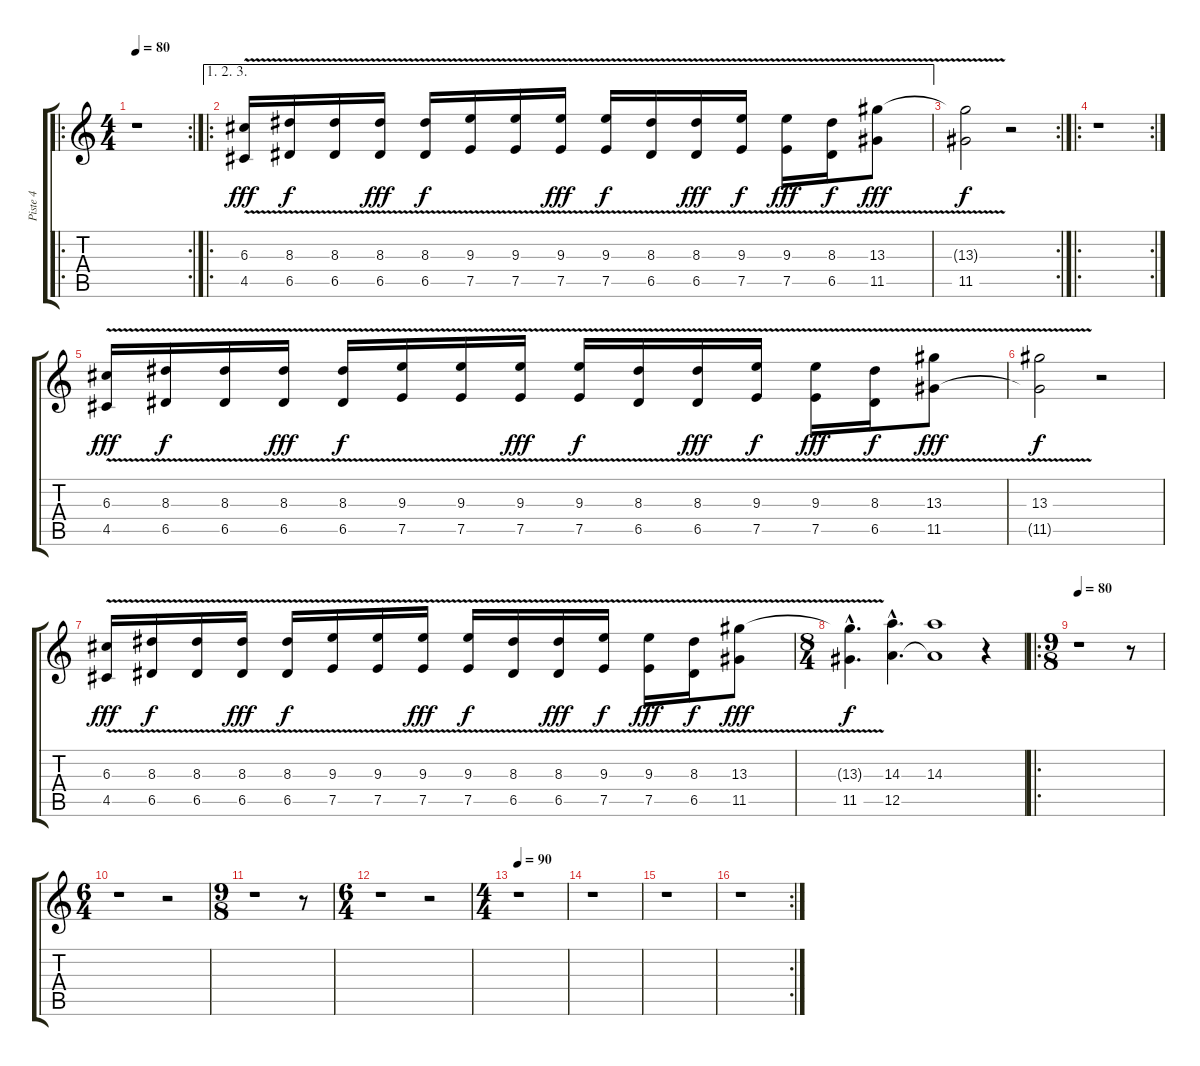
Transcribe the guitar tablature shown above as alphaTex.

\track ("Piste 4" "Piste 4") {instrument overdrivenguitar}
\staff {score tabs}
\tuning (E4 B3 G3 D3 A2 E2) {hide}
\ro
\rc 2
\ts (4 4)
\tempo 80
\tempo 90
\tempo 80
\clef g2
\ks c
r.1{dy fff instrument overdrivenguitar} |
\ae (1 2 3)
\ro
(6.3{v} 4.5{v}).16 (8.3{v} 6.5{v}).16{dy f} (8.3{v} 6.5{v}).16 (8.3{v} 6.5{v}).16{dy fff} (8.3{v} 6.5{v}).16{dy f} (9.3{v} 7.5{v}).16 (9.3{v} 7.5{v}).16 (9.3{v} 7.5{v}).16{dy fff} (9.3{v} 7.5{v}).16{dy f} (8.3{v} 6.5{v}).16 (8.3{v} 6.5{v}).16{dy fff} (9.3{v} 7.5{v}).16{dy f} (9.3{v} 7.5{v}).16{dy fff} (8.3{v} 6.5{v}).16{dy f} (13.3{v} 11.5{v}).8{dy fff} |
\rc 2
(13.3{t} 11.5).2{dy f} r.2 |
\ro
\rc 2
r.1 |
(6.3{v} 4.5{v}).16{dy fff} (8.3{v} 6.5{v}).16{dy f} (8.3{v} 6.5{v}).16 (8.3{v} 6.5{v}).16{dy fff} (8.3{v} 6.5{v}).16{dy f} (9.3{v} 7.5{v}).16 (9.3{v} 7.5{v}).16 (9.3{v} 7.5{v}).16{dy fff} (9.3{v} 7.5{v}).16{dy f} (8.3{v} 6.5{v}).16 (8.3{v} 6.5{v}).16{dy fff} (9.3{v} 7.5{v}).16{dy f} (9.3{v} 7.5{v}).16{dy fff} (8.3{v} 6.5{v}).16{dy f} (13.3{v} 11.5{v}).8{dy fff} |
(13.3 11.5{t}).2{dy f} r.2 |
(6.3{v} 4.5{v}).16{dy fff} (8.3{v} 6.5{v}).16{dy f} (8.3{v} 6.5{v}).16 (8.3{v} 6.5{v}).16{dy fff} (8.3{v} 6.5{v}).16{dy f} (9.3{v} 7.5{v}).16 (9.3{v} 7.5{v}).16 (9.3{v} 7.5{v}).16{dy fff} (9.3{v} 7.5{v}).16{dy f} (8.3{v} 6.5{v}).16 (8.3{v} 6.5{v}).16{dy fff} (9.3{v} 7.5{v}).16{dy f} (9.3{v} 7.5{v}).16{dy fff} (8.3{v} 6.5{v}).16{dy f} (13.3{v} 11.5{v}).8{dy fff} |
\ts (8 4)
(13.3{hac t} 11.5{hac}).4{d dy f} (14.3{hac} 12.5{hac}).4{d} (14.3 12.5{t}).1 r.4 |
\ro
\ts (9 8)
\tempo 80
r.1 r.8 |
\ts (6 4)
r.1 r.2 |
\ts (9 8)
r.1 r.8 |
\ts (6 4)
r.1 r.2 |
\ts (4 4)
\tempo 90
r.1 |
r.1 |
r.1 |
\rc 2
r.1
